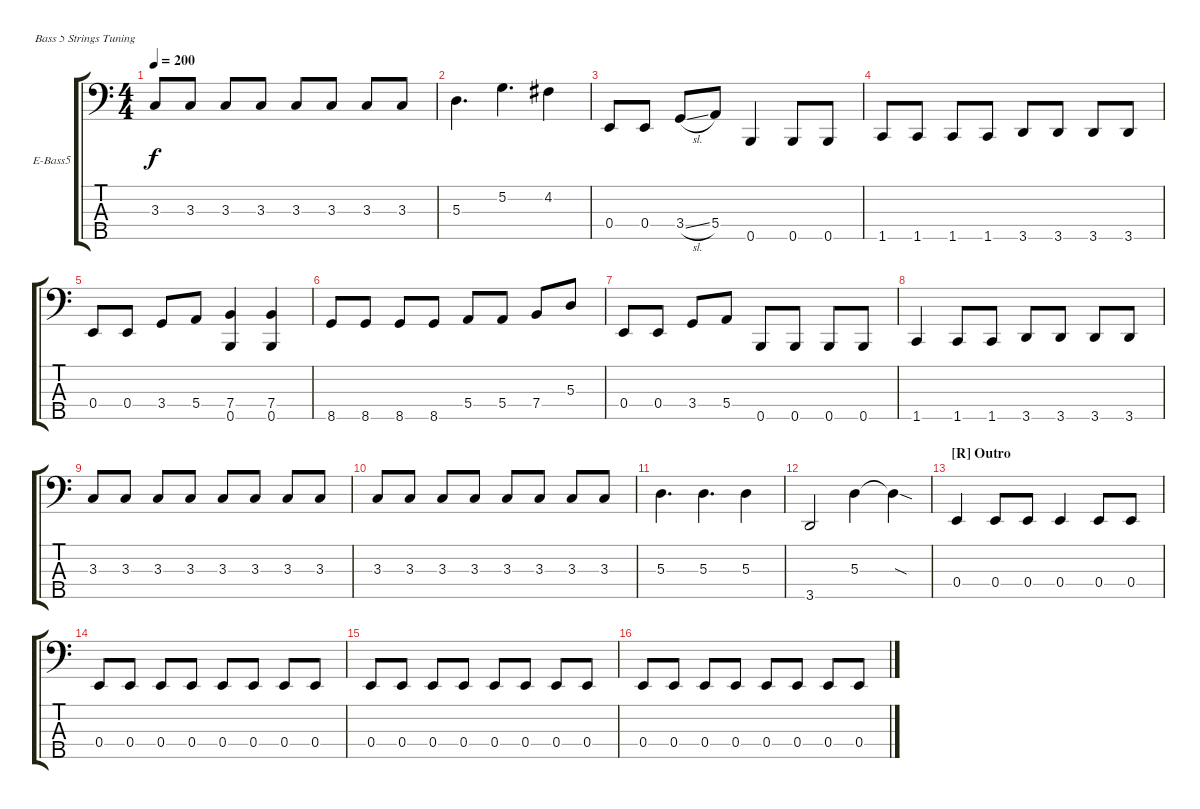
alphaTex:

\defaultSystemsLayout 4
\bracketExtendMode groupsimilarinstruments
\firstSystemTrackNameOrientation horizontal
\otherSystemsTrackNameOrientation horizontal
\track ("Bass" "E-Bass5") {instrument electricbassfinger}
\staff {score tabs}
\tuning (G2 D2 A1 E1 B0)
\ts (4 4)
\tempo 200
\clef f4
\ks c
3.3.8{dy f} 3.3.8 3.3.8 3.3.8 3.3.8 3.3.8 3.3.8 3.3.8 |
5.3.4{d} 5.2.4{d} 4.2.4 |
0.4.8 0.4.8 3.4{sl}.8 5.4.8 0.5.4 0.5.8 0.5.8 |
1.5.8 1.5.8 1.5.8 1.5.8 3.5.8 3.5.8 3.5.8 3.5.8 |
0.4.8 0.4.8 3.4.8 5.4.8 (0.5 7.4).4 (0.5 7.4).4 |
8.5.8 8.5.8 8.5.8 8.5.8 5.4.8 5.4.8 7.4.8 5.3.8 |
0.4.8 0.4.8 3.4.8 5.4.8 0.5.8 0.5.8 0.5.8 0.5.8 |
1.5.4 1.5.8 1.5.8 3.5.8 3.5.8 3.5.8 3.5.8 |
3.3.8 3.3.8 3.3.8 3.3.8 3.3.8 3.3.8 3.3.8 3.3.8 |
3.3.8 3.3.8 3.3.8 3.3.8 3.3.8 3.3.8 3.3.8 3.3.8 |
5.3.4{d} 5.3.4{d} 5.3.4 |
3.5.2 5.3.4 5.3{sod t}.4 |
\section ("R" "Outro")
0.4.4 0.4.8 0.4.8 0.4.4 0.4.8 0.4.8 |
0.4.8 0.4.8 0.4.8 0.4.8 0.4.8 0.4.8 0.4.8 0.4.8 |
0.4.8 0.4.8 0.4.8 0.4.8 0.4.8 0.4.8 0.4.8 0.4.8 |
0.4.8 0.4.8 0.4.8 0.4.8 0.4.8 0.4.8 0.4.8 0.4.8
